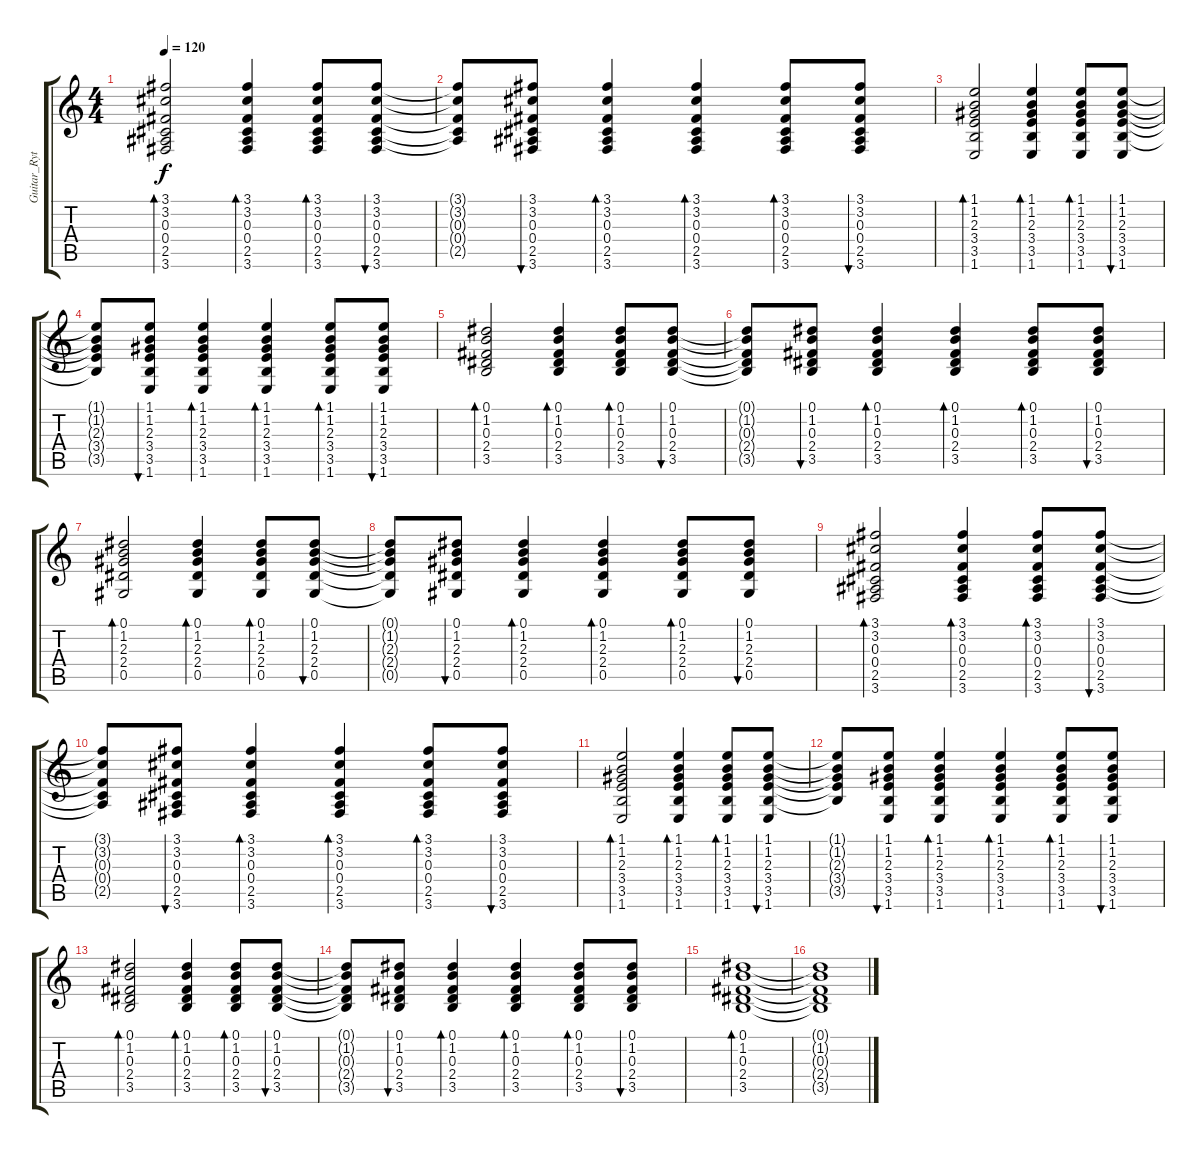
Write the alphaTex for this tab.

\track ("Guitar_Rythm" "Guitar_Ryt") {instrument acousticguitarsteel}
\staff {score tabs}
\tuning (Eb4 Bb3 Gb3 Db3 Ab2 Eb2) {hide}
\ts (4 4)
\tempo 120
\clef g2
\ks c
(3.1 3.2 0.3 0.4 2.5 3.6).2{bd 30 dy f} (3.1 3.2 0.3 0.4 2.5 3.6).4{bd 30} (3.1 3.2 0.3 0.4 2.5 3.6).8{bd 30} (3.1 3.2 0.3 0.4 2.5 3.6).8{bu 30} |
(3.1{t} 3.2{t} 0.3{t} 0.4{t} 2.5{t}).8 (3.1 3.2 0.3 0.4 2.5 3.6).8{bu 30} (3.1 3.2 0.3 0.4 2.5 3.6).4{bd 30} (3.1 3.2 0.3 0.4 2.5 3.6).4{bd 30} (3.1 3.2 0.3 0.4 2.5 3.6).8{bd 30} (3.1 3.2 0.3 0.4 2.5 3.6).8{bu 30} |
(1.1 1.2 2.3 3.4 3.5 1.6).2{bd 30} (1.1 1.2 2.3 3.4 3.5 1.6).4{bd 30} (1.1 1.2 2.3 3.4 3.5 1.6).8{bd 30} (1.1 1.2 2.3 3.4 3.5 1.6).8{bu 30} |
(1.1{t} 1.2{t} 2.3{t} 3.4{t} 3.5{t}).8 (1.1 1.2 2.3 3.4 3.5 1.6).8{bu 30} (1.1 1.2 2.3 3.4 3.5 1.6).4{bd 30} (1.1 1.2 2.3 3.4 3.5 1.6).4{bd 30} (1.1 1.2 2.3 3.4 3.5 1.6).8{bd 30} (1.1 1.2 2.3 3.4 3.5 1.6).8{bu 30} |
(0.1 1.2 0.3 2.4 3.5).2{bd 30} (0.1 1.2 0.3 2.4 3.5).4{bd 30} (0.1 1.2 0.3 2.4 3.5).8{bd 30} (0.1 1.2 0.3 2.4 3.5).8{bu 30} |
(0.1{t} 1.2{t} 0.3{t} 2.4{t} 3.5{t}).8 (0.1 1.2 0.3 2.4 3.5).8{bu 30} (0.1 1.2 0.3 2.4 3.5).4{bd 30} (0.1 1.2 0.3 2.4 3.5).4{bd 30} (0.1 1.2 0.3 2.4 3.5).8{bd 30} (0.1 1.2 0.3 2.4 3.5).8{bu 30} |
(0.1 1.2 2.3 2.4 0.5).2{bd 30} (0.1 1.2 2.3 2.4 0.5).4{bd 30} (0.1 1.2 2.3 2.4 0.5).8{bd 30} (0.1 1.2 2.3 2.4 0.5).8{bu 30} |
(0.1{t} 1.2{t} 2.3{t} 2.4{t} 0.5{t}).8 (0.1 1.2 2.3 2.4 0.5).8{bu 30} (0.1 1.2 2.3 2.4 0.5).4{bd 30} (0.1 1.2 2.3 2.4 0.5).4{bd 30} (0.1 1.2 2.3 2.4 0.5).8{bd 30} (0.1 1.2 2.3 2.4 0.5).8{bu 30} |
(3.1 3.2 0.3 0.4 2.5 3.6).2{bd 30} (3.1 3.2 0.3 0.4 2.5 3.6).4{bd 30} (3.1 3.2 0.3 0.4 2.5 3.6).8{bd 30} (3.1 3.2 0.3 0.4 2.5 3.6).8{bu 30} |
(3.1{t} 3.2{t} 0.3{t} 0.4{t} 2.5{t}).8 (3.1 3.2 0.3 0.4 2.5 3.6).8{bu 30} (3.1 3.2 0.3 0.4 2.5 3.6).4{bd 30} (3.1 3.2 0.3 0.4 2.5 3.6).4{bd 30} (3.1 3.2 0.3 0.4 2.5 3.6).8{bd 30} (3.1 3.2 0.3 0.4 2.5 3.6).8{bu 30} |
(1.1 1.2 2.3 3.4 3.5 1.6).2{bd 30} (1.1 1.2 2.3 3.4 3.5 1.6).4{bd 30} (1.1 1.2 2.3 3.4 3.5 1.6).8{bd 30} (1.1 1.2 2.3 3.4 3.5 1.6).8{bu 30} |
(1.1{t} 1.2{t} 2.3{t} 3.4{t} 3.5{t}).8 (1.1 1.2 2.3 3.4 3.5 1.6).8{bu 30} (1.1 1.2 2.3 3.4 3.5 1.6).4{bd 30} (1.1 1.2 2.3 3.4 3.5 1.6).4{bd 30} (1.1 1.2 2.3 3.4 3.5 1.6).8{bd 30} (1.1 1.2 2.3 3.4 3.5 1.6).8{bu 30} |
(0.1 1.2 0.3 2.4 3.5).2{bd 30} (0.1 1.2 0.3 2.4 3.5).4{bd 30} (0.1 1.2 0.3 2.4 3.5).8{bd 30} (0.1 1.2 0.3 2.4 3.5).8{bu 30} |
(0.1{t} 1.2{t} 0.3{t} 2.4{t} 3.5{t}).8 (0.1 1.2 0.3 2.4 3.5).8{bu 30} (0.1 1.2 0.3 2.4 3.5).4{bd 30} (0.1 1.2 0.3 2.4 3.5).4{bd 30} (0.1 1.2 0.3 2.4 3.5).8{bd 30} (0.1 1.2 0.3 2.4 3.5).8{bu 30} |
(0.1 1.2 0.3 2.4 3.5).1{bd 60} |
(0.1{t} 1.2{t} 0.3{t} 2.4{t} 3.5{t}).1
